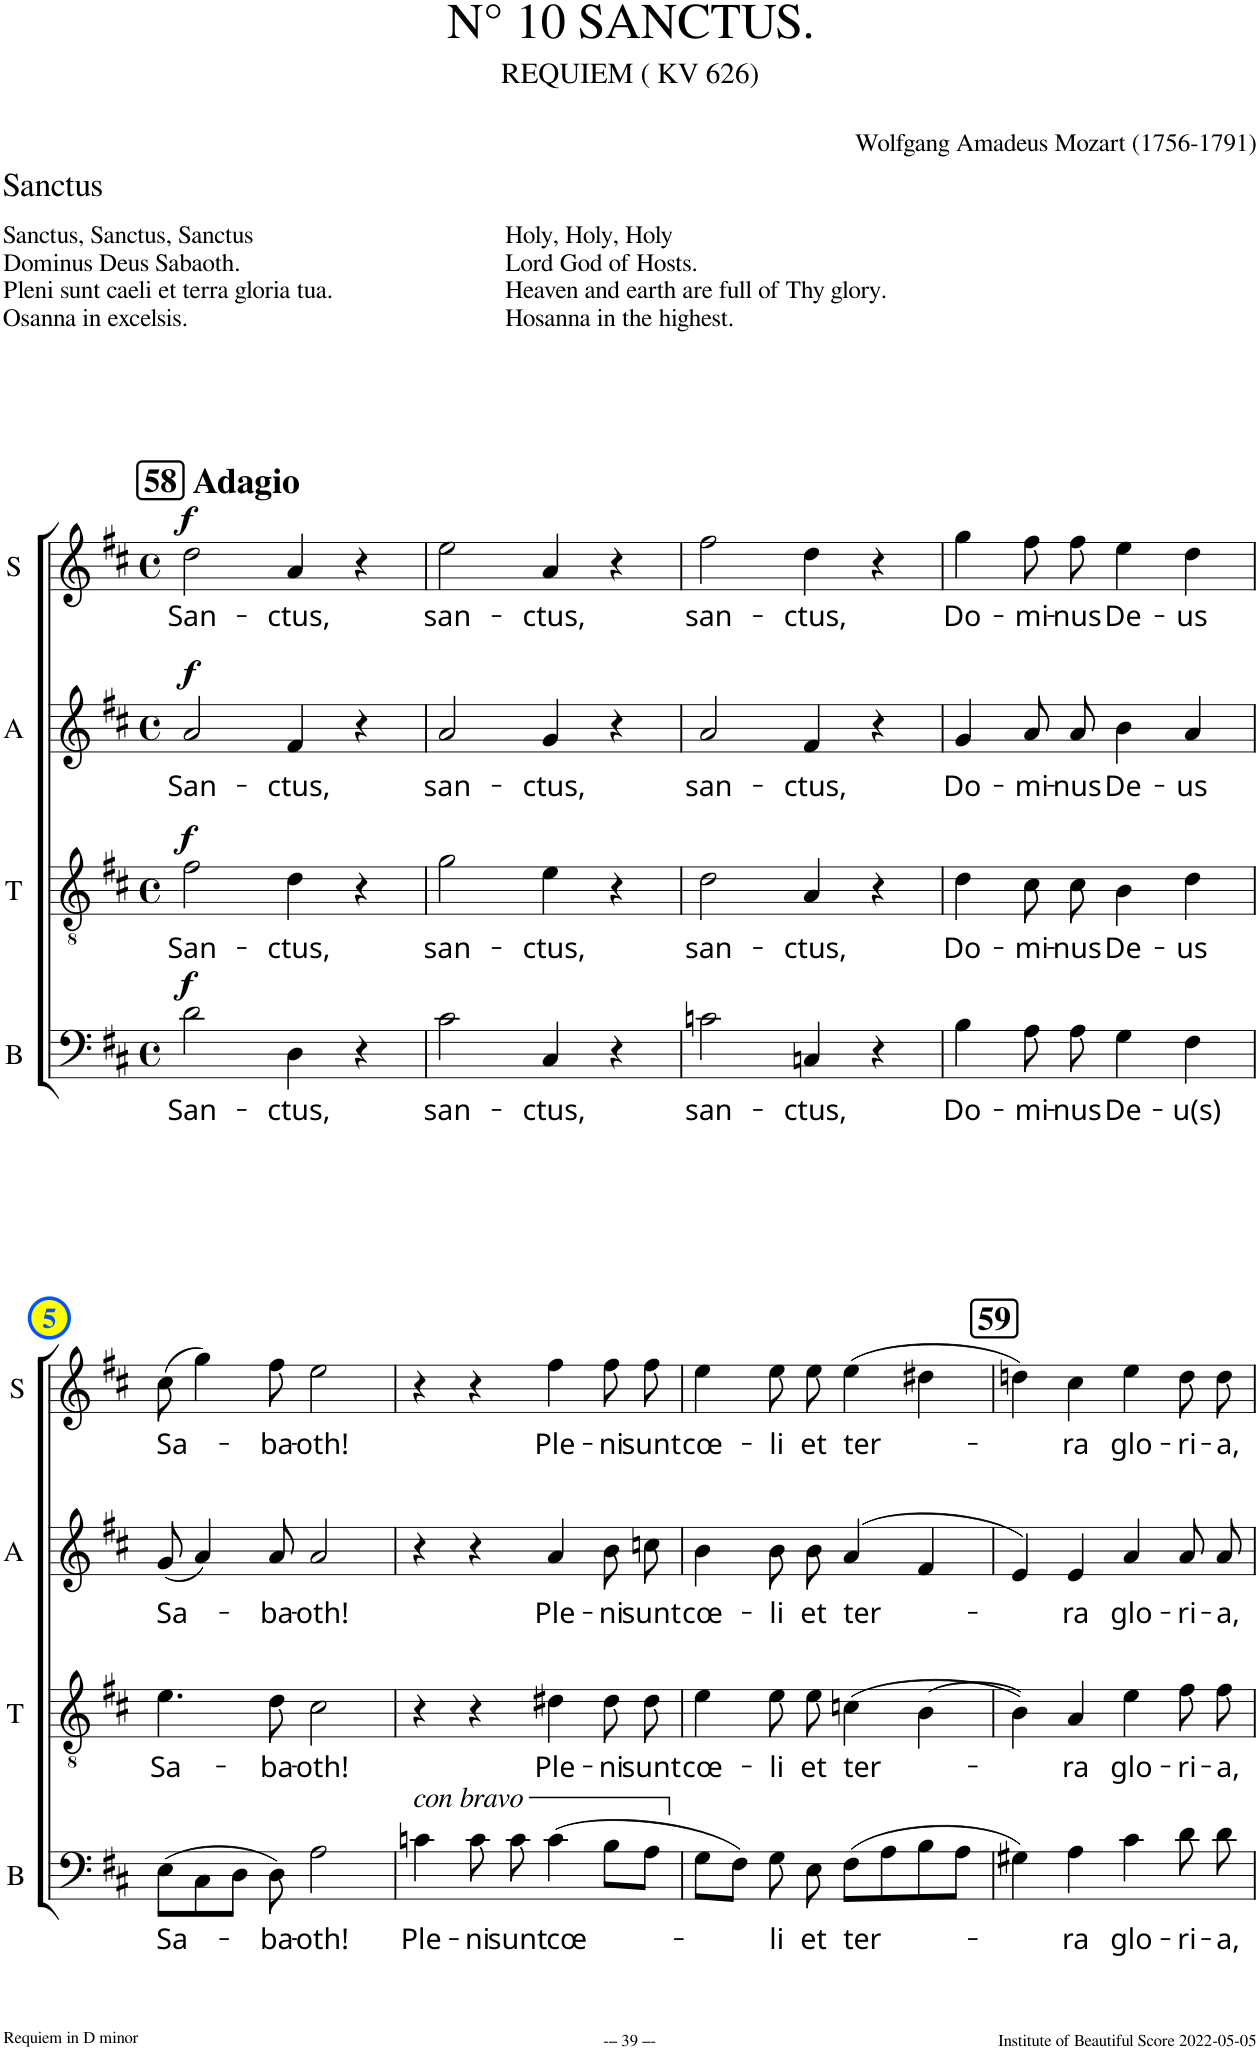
**kern	**text	**dynam	**kern	**text	**dynam	**kern	**text	**dynam	**kern	**text	**dynam
*part4	*part4	*part4	*part3	*part3	*part3	*part2	*part2	*part2	*part1	*part1	*part1
*staff4	*staff4	*staff4	*staff3	*staff3	*staff3	*staff2	*staff2	*staff2	*staff1	*staff1	*staff1
*I"B	*	*	*I"T	*	*	*I"A	*	*	*I"S	*	*
*I'B	*	*	*I'T	*	*	*I'A	*	*	*I'S	*	*
*clefF4	*	*	*clefGv2	*	*	*clefG2	*	*	*clefG2	*	*
*k[f#c#]	*	*	*k[f#c#]	*	*	*k[f#c#]	*	*	*k[f#c#]	*	*
*M4/4	*	*	*M4/4	*	*	*M4/4	*	*	*M4/4	*	*
*met(c)	*	*	*met(c)	*	*	*met(c)	*	*	*met(c)	*	*
!!LO:REH:place=s1:a:B:cj:fs=14:t=58
=1	=1	=1	=1	=1	=1	=1	=1	=1	=1	=1	=1
!	!	!	!	!	!	!	!	!	!LO:TX:a:B:t=Adagio	!	!
!	!LO:LY:b	!LO:DY:a	!	!LO:LY:b	!LO:DY:a	!	!LO:LY:b	!LO:DY:a	!	!LO:LY:b	!LO:DY:a
2d\	San-	f	2f#\	San-	f	2a/	San-	f	2dd\	San-	f
!	!LO:LY:b	!	!	!LO:LY:b	!	!	!LO:LY:b	!	!	!LO:LY:b	!
4D\	-ctus,	.	4d\	-ctus,	.	4f#/	-ctus,	.	4a/	-ctus,	.
4r	.	.	4r	.	.	4r	.	.	4r	.	.
=2	=2	=2	=2	=2	=2	=2	=2	=2	=2	=2	=2
!	!LO:LY:b	!	!	!LO:LY:b	!	!	!LO:LY:b	!	!	!LO:LY:b	!
2c#\	san-	.	2g\	san-	.	2a/	san-	.	2ee\	san-	.
!	!LO:LY:b	!	!	!LO:LY:b	!	!	!LO:LY:b	!	!	!LO:LY:b	!
4C#/	-ctus,	.	4e\	-ctus,	.	4g/	-ctus,	.	4a/	-ctus,	.
4r	.	.	4r	.	.	4r	.	.	4r	.	.
=3	=3	=3	=3	=3	=3	=3	=3	=3	=3	=3	=3
!	!LO:LY:b	!	!	!LO:LY:b	!	!	!LO:LY:b	!	!	!LO:LY:b	!
2cn\	san-	.	2d\	san-	.	2a/	san-	.	2ff#\	san-	.
!	!LO:LY:b	!	!	!LO:LY:b	!	!	!LO:LY:b	!	!	!LO:LY:b	!
4Cn/	-ctus,	.	4A/	-ctus,	.	4f#/	-ctus,	.	4dd\	-ctus,	.
4r	.	.	4r	.	.	4r	.	.	4r	.	.
=4	=4	=4	=4	=4	=4	=4	=4	=4	=4	=4	=4
!	!LO:LY:b	!	!	!LO:LY:b	!	!	!LO:LY:b	!	!	!LO:LY:b	!
4B\	Do-	.	4d\	Do-	.	4g/	Do-	.	4gg\	Do-	.
!	!LO:LY:b	!	!	!LO:LY:b	!	!	!LO:LY:b	!	!	!LO:LY:b	!
8A\	-mi-	.	8c#\L	-mi-	.	8a/L	-mi-	.	8ff#\L	-mi-	.
!	!LO:LY:b	!	!	!LO:LY:b	!	!	!LO:LY:b	!	!	!LO:LY:b	!
8A\	-nus	.	8c#\J	-nus	.	8a/J	-nus	.	8ff#\J	-nus	.
!	!LO:LY:b	!	!	!LO:LY:b	!	!	!LO:LY:b	!	!	!LO:LY:b	!
4G\	De-	.	4B\	De-	.	4b\	De-	.	4ee\	De-	.
!	!LO:LY:b	!	!	!LO:LY:b	!	!	!LO:LY:b	!	!	!LO:LY:b	!
4F#\	-u(s)	.	4d\	-us	.	4a/	-us	.	4dd\	-us	.
!!LO:LB:g=z
=5	=5	=5	=5	=5	=5	=5	=5	=5	=5	=5	=5
!	!LO:LY:b	!	!	!LO:LY:b	!	!	!LO:LY:b	!	!	!LO:LY:b	!
(>8E\L	Sa-	.	4.e\	Sa-	.	(8g/	Sa-	.	(8cc#\	Sa-	.
8C#\	.	.	.	.	.	4a/)	.	.	4gg\)	.	.
8D\J	.	.	.	.	.	.	.	.	.	.	.
!	!LO:LY:b	!	!	!LO:LY:b	!	!	!LO:LY:b	!	!	!LO:LY:b	!
8D\)	-ba-	.	8d\	-ba-	.	8a/	-ba-	.	8ff#\	-ba-	.
!	!LO:LY:b	!	!	!LO:LY:b	!	!	!LO:LY:b	!	!	!LO:LY:b	!
2A,\	-oth!	.	2c#\	-oth!	.	2a/	-oth!	.	2ee\	-oth!	.
=6	=6	=6	=6	=6	=6	=6	=6	=6	=6	=6	=6
!LO:TX:a:t=con bravo	!	!	!	!	!	!	!	!	!	!	!
!	!LO:LY:b	!	!	!	!	!	!	!	!	!	!
4cn\	Ple-	.	4r	.	.	4r	.	.	4r	.	.
!	!LO:LY:b	!	!	!	!	!	!	!	!	!	!
8c\	-ni	.	4r	.	.	4r	.	.	4r	.	.
!	!LO:LY:b	!	!	!	!	!	!	!	!	!	!
8c\	sunt	.	.	.	.	.	.	.	.	.	.
!	!LO:LY:b	!	!	!LO:LY:b	!	!	!LO:LY:b	!	!	!LO:LY:b	!
(>4c\	cœ-	.	4d#X\	Ple-	.	4a/	Ple-	.	4ff#\	Ple-	.
!	!	!	!	!LO:LY:b	!	!	!LO:LY:b	!	!	!LO:LY:b	!
8B\L	.	.	8d#\L	-ni	.	8b\L	-ni	.	8ff#\L	-ni	.
!	!	!	!	!LO:LY:b	!	!	!LO:LY:b	!	!	!LO:LY:b	!
8A\J	.	.	8d#\J	sunt	.	8ccn\J	sunt	.	8ff#\J	sunt	.
=7	=7	=7	=7	=7	=7	=7	=7	=7	=7	=7	=7
!	!	!	!	!LO:LY:b	!	!	!LO:LY:b	!	!	!LO:LY:b	!
8G\L	.	.	4e\	cœ-	.	4b\	cœ-	.	4ee\	cœ-	.
8F#\J)	.	.	.	.	.	.	.	.	.	.	.
!	!LO:LY:b	!	!	!LO:LY:b	!	!	!LO:LY:b	!	!	!LO:LY:b	!
8G,\	-li	.	8e\L	-li	.	8b\L	-li	.	8ee\L	-li	.
!	!LO:LY:b	!	!	!LO:LY:b	!	!	!LO:LY:b	!	!	!LO:LY:b	!
8E\	et	.	8e\J	et	.	8b\J	et	.	8ee\J	et	.
!	!LO:LY:b	!	!	!LO:LY:b	!	!	!LO:LY:b	!	!	!LO:LY:b	!
(>8F#\L	ter-	.	(4cn\	ter-	.	(>4a/	ter-	.	(>4ee\	ter-	.
8A\	.	.	.	.	.	.	.	.	.	.	.
8B\	.	.	[4B\	.	.	4f#/	.	.	4dd#X\	.	.
8A\J	.	.	.	.	.	.	.	.	.	.	.
!!LO:REH:place=s1:a:B:cj:fs=14:t=59
=8	=8	=8	=8	=8	=8	=8	=8	=8	=8	=8	=8
4G#X\)	.	.	4B\])	.	.	4e/)	.	.	4ddn\)	.	.
!	!LO:LY:b	!	!	!LO:LY:b	!	!	!LO:LY:b	!	!	!LO:LY:b	!
4A\	-ra	.	4A/	-ra	.	4e/	-ra	.	4cc#\	-ra	.
!	!LO:LY:b	!	!	!LO:LY:b	!	!	!LO:LY:b	!	!	!LO:LY:b	!
4c#\	glo-	.	4e\	glo-	.	4a/	glo-	.	4ee\	glo-	.
!	!LO:LY:b	!	!	!LO:LY:b	!	!	!LO:LY:b	!	!	!LO:LY:b	!
8d\	-ri-	.	8f#\L	-ri-	.	8a/L	-ri-	.	8dd\L	-ri-	.
!	!LO:LY:b	!	!	!LO:LY:b	!	!	!LO:LY:b	!	!	!LO:LY:b	!
8d,\	-a,	.	8f#,\J	-a,	.	8a,/J	-a,	.	8dd,\J	-a,	.
=	=	=	=	=	=	=	=	=	=	=	=
*-	*-	*-	*-	*-	*-	*-	*-	*-	*-	*-	*-
